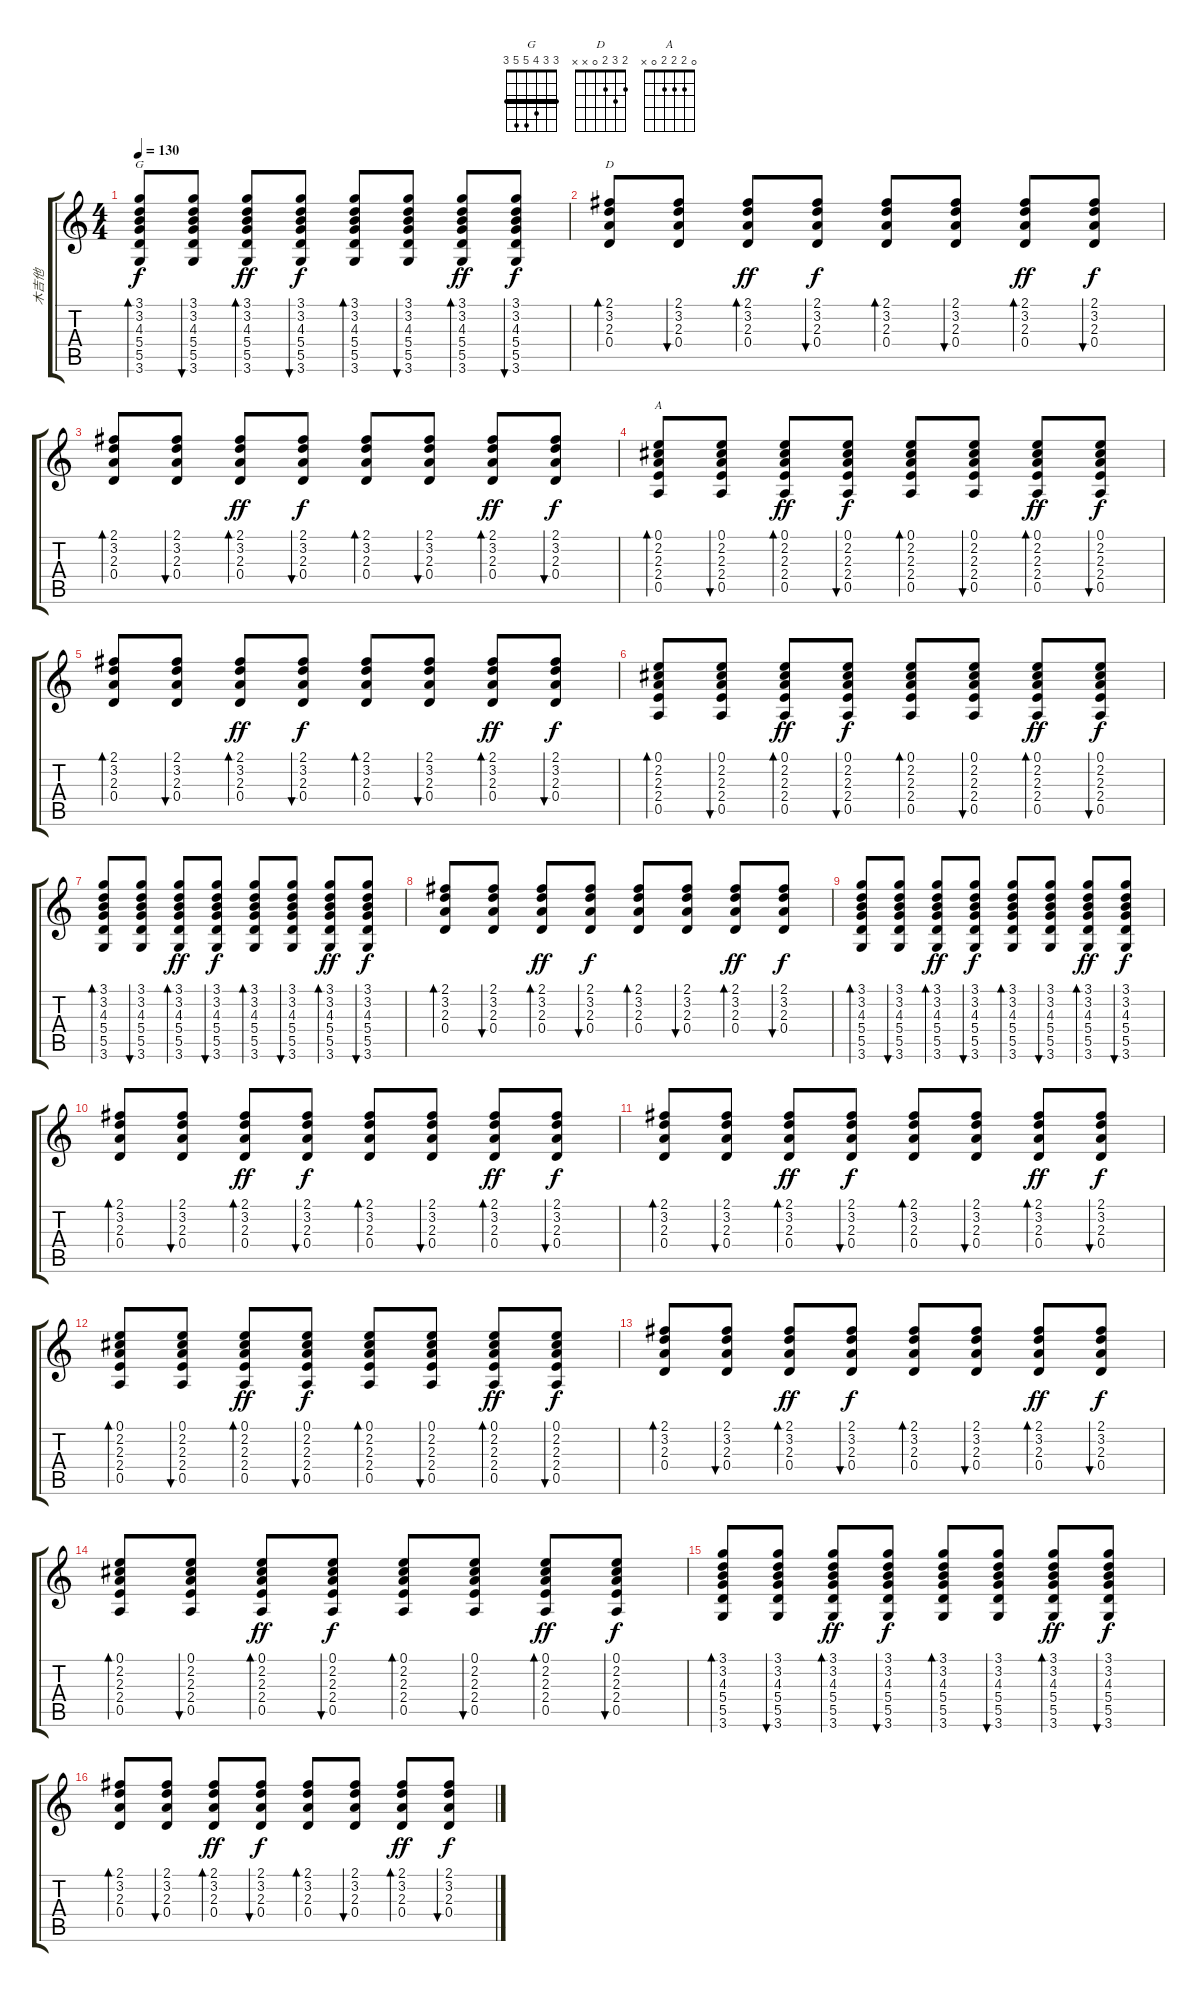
\track ("木吉他" "木吉他") {instrument electricguitarclean}
\staff {score tabs}
\tuning (E4 B3 G3 D3 A2 E2) {hide}
\chord ("G" 3 3 4 5 5 3) {barre 3}
\chord ("D" 2 3 2 0 x x)
\chord ("A" 0 2 2 2 0 x)
\ts (4 4)
\tempo 130
\clef g2
\ks c
(3.1 3.2 4.3 5.4 5.5 3.6).8{bd 60 ch "G" dy f} (3.1 3.2 4.3 5.4 5.5 3.6).8{bu 60} (3.1 3.2 4.3 5.4 5.5 3.6).8{bd 60 dy ff} (3.1 3.2 4.3 5.4 5.5 3.6).8{bu 60 dy f} (3.1 3.2 4.3 5.4 5.5 3.6).8{bd 60} (3.1 3.2 4.3 5.4 5.5 3.6).8{bu 60} (3.1 3.2 4.3 5.4 5.5 3.6).8{bd 60 dy ff} (3.1 3.2 4.3 5.4 5.5 3.6).8{bu 60 dy f} |
(2.1 3.2 2.3 0.4).8{bd 30 ch "D"} (2.1 3.2 2.3 0.4).8{bu 60} (2.1 3.2 2.3 0.4).8{bd 60 dy ff} (2.1 3.2 2.3 0.4).8{bu 60 dy f} (2.1 3.2 2.3 0.4).8{bd 60} (2.1 3.2 2.3 0.4).8{bu 60} (2.1 3.2 2.3 0.4).8{bd 60 dy ff} (2.1 3.2 2.3 0.4).8{bu 60 dy f} |
(2.1 3.2 2.3 0.4).8{bd 30} (2.1 3.2 2.3 0.4).8{bu 60} (2.1 3.2 2.3 0.4).8{bd 60 dy ff} (2.1 3.2 2.3 0.4).8{bu 60 dy f} (2.1 3.2 2.3 0.4).8{bd 60} (2.1 3.2 2.3 0.4).8{bu 60} (2.1 3.2 2.3 0.4).8{bd 60 dy ff} (2.1 3.2 2.3 0.4).8{bu 60 dy f} |
(0.1 2.2 2.3 2.4 0.5).8{bd 60 ch "A"} (0.1 2.2 2.3 2.4 0.5).8{bu 60} (0.1 2.2 2.3 2.4 0.5).8{bd 60 dy ff} (0.1 2.2 2.3 2.4 0.5).8{bu 60 dy f} (0.1 2.2 2.3 2.4 0.5).8{bd 60} (0.1 2.2 2.3 2.4 0.5).8{bu 60} (0.1 2.2 2.3 2.4 0.5).8{bd 60 dy ff} (0.1 2.2 2.3 2.4 0.5).8{bu 60 dy f} |
(2.1 3.2 2.3 0.4).8{bd 30} (2.1 3.2 2.3 0.4).8{bu 60} (2.1 3.2 2.3 0.4).8{bd 60 dy ff} (2.1 3.2 2.3 0.4).8{bu 60 dy f} (2.1 3.2 2.3 0.4).8{bd 60} (2.1 3.2 2.3 0.4).8{bu 60} (2.1 3.2 2.3 0.4).8{bd 60 dy ff} (2.1 3.2 2.3 0.4).8{bu 60 dy f} |
(0.1 2.2 2.3 2.4 0.5).8{bd 60} (0.1 2.2 2.3 2.4 0.5).8{bu 60} (0.1 2.2 2.3 2.4 0.5).8{bd 60 dy ff} (0.1 2.2 2.3 2.4 0.5).8{bu 60 dy f} (0.1 2.2 2.3 2.4 0.5).8{bd 60} (0.1 2.2 2.3 2.4 0.5).8{bu 60} (0.1 2.2 2.3 2.4 0.5).8{bd 60 dy ff} (0.1 2.2 2.3 2.4 0.5).8{bu 60 dy f} |
(3.1 3.2 4.3 5.4 5.5 3.6).8{bd 60} (3.1 3.2 4.3 5.4 5.5 3.6).8{bu 60} (3.1 3.2 4.3 5.4 5.5 3.6).8{bd 60 dy ff} (3.1 3.2 4.3 5.4 5.5 3.6).8{bu 60 dy f} (3.1 3.2 4.3 5.4 5.5 3.6).8{bd 60} (3.1 3.2 4.3 5.4 5.5 3.6).8{bu 60} (3.1 3.2 4.3 5.4 5.5 3.6).8{bd 60 dy ff} (3.1 3.2 4.3 5.4 5.5 3.6).8{bu 60 dy f} |
(2.1 3.2 2.3 0.4).8{bd 30} (2.1 3.2 2.3 0.4).8{bu 60} (2.1 3.2 2.3 0.4).8{bd 60 dy ff} (2.1 3.2 2.3 0.4).8{bu 60 dy f} (2.1 3.2 2.3 0.4).8{bd 60} (2.1 3.2 2.3 0.4).8{bu 60} (2.1 3.2 2.3 0.4).8{bd 60 dy ff} (2.1 3.2 2.3 0.4).8{bu 60 dy f} |
(3.1 3.2 4.3 5.4 5.5 3.6).8{bd 60} (3.1 3.2 4.3 5.4 5.5 3.6).8{bu 60} (3.1 3.2 4.3 5.4 5.5 3.6).8{bd 60 dy ff} (3.1 3.2 4.3 5.4 5.5 3.6).8{bu 60 dy f} (3.1 3.2 4.3 5.4 5.5 3.6).8{bd 60} (3.1 3.2 4.3 5.4 5.5 3.6).8{bu 60} (3.1 3.2 4.3 5.4 5.5 3.6).8{bd 60 dy ff} (3.1 3.2 4.3 5.4 5.5 3.6).8{bu 60 dy f} |
(2.1 3.2 2.3 0.4).8{bd 30} (2.1 3.2 2.3 0.4).8{bu 60} (2.1 3.2 2.3 0.4).8{bd 60 dy ff} (2.1 3.2 2.3 0.4).8{bu 60 dy f} (2.1 3.2 2.3 0.4).8{bd 60} (2.1 3.2 2.3 0.4).8{bu 60} (2.1 3.2 2.3 0.4).8{bd 60 dy ff} (2.1 3.2 2.3 0.4).8{bu 60 dy f} |
(2.1 3.2 2.3 0.4).8{bd 30} (2.1 3.2 2.3 0.4).8{bu 60} (2.1 3.2 2.3 0.4).8{bd 60 dy ff} (2.1 3.2 2.3 0.4).8{bu 60 dy f} (2.1 3.2 2.3 0.4).8{bd 60} (2.1 3.2 2.3 0.4).8{bu 60} (2.1 3.2 2.3 0.4).8{bd 60 dy ff} (2.1 3.2 2.3 0.4).8{bu 60 dy f} |
(0.1 2.2 2.3 2.4 0.5).8{bd 60} (0.1 2.2 2.3 2.4 0.5).8{bu 60} (0.1 2.2 2.3 2.4 0.5).8{bd 60 dy ff} (0.1 2.2 2.3 2.4 0.5).8{bu 60 dy f} (0.1 2.2 2.3 2.4 0.5).8{bd 60} (0.1 2.2 2.3 2.4 0.5).8{bu 60} (0.1 2.2 2.3 2.4 0.5).8{bd 60 dy ff} (0.1 2.2 2.3 2.4 0.5).8{bu 60 dy f} |
(2.1 3.2 2.3 0.4).8{bd 30} (2.1 3.2 2.3 0.4).8{bu 60} (2.1 3.2 2.3 0.4).8{bd 60 dy ff} (2.1 3.2 2.3 0.4).8{bu 60 dy f} (2.1 3.2 2.3 0.4).8{bd 60} (2.1 3.2 2.3 0.4).8{bu 60} (2.1 3.2 2.3 0.4).8{bd 60 dy ff} (2.1 3.2 2.3 0.4).8{bu 60 dy f} |
(0.1 2.2 2.3 2.4 0.5).8{bd 60} (0.1 2.2 2.3 2.4 0.5).8{bu 60} (0.1 2.2 2.3 2.4 0.5).8{bd 60 dy ff} (0.1 2.2 2.3 2.4 0.5).8{bu 60 dy f} (0.1 2.2 2.3 2.4 0.5).8{bd 60} (0.1 2.2 2.3 2.4 0.5).8{bu 60} (0.1 2.2 2.3 2.4 0.5).8{bd 60 dy ff} (0.1 2.2 2.3 2.4 0.5).8{bu 60 dy f} |
(3.1 3.2 4.3 5.4 5.5 3.6).8{bd 60} (3.1 3.2 4.3 5.4 5.5 3.6).8{bu 60} (3.1 3.2 4.3 5.4 5.5 3.6).8{bd 60 dy ff} (3.1 3.2 4.3 5.4 5.5 3.6).8{bu 60 dy f} (3.1 3.2 4.3 5.4 5.5 3.6).8{bd 60} (3.1 3.2 4.3 5.4 5.5 3.6).8{bu 60} (3.1 3.2 4.3 5.4 5.5 3.6).8{bd 60 dy ff} (3.1 3.2 4.3 5.4 5.5 3.6).8{bu 60 dy f} |
(2.1 3.2 2.3 0.4).8{bd 30} (2.1 3.2 2.3 0.4).8{bu 60} (2.1 3.2 2.3 0.4).8{bd 60 dy ff} (2.1 3.2 2.3 0.4).8{bu 60 dy f} (2.1 3.2 2.3 0.4).8{bd 60} (2.1 3.2 2.3 0.4).8{bu 60} (2.1 3.2 2.3 0.4).8{bd 60 dy ff} (2.1 3.2 2.3 0.4).8{bu 60 dy f}
